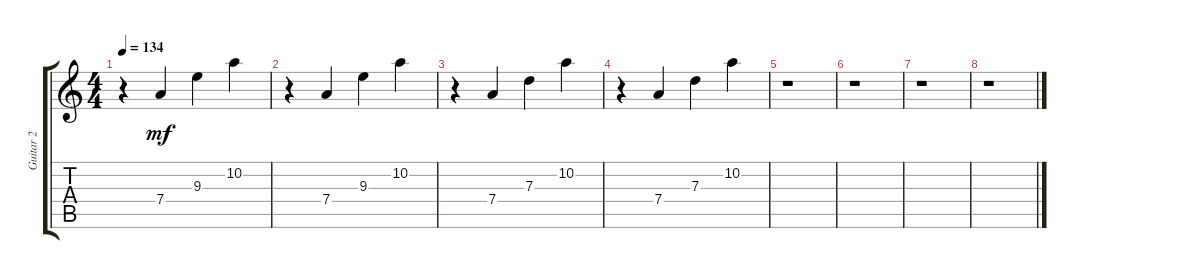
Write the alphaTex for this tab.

\track ("Guitar 2" "Guitar 2") {instrument acousticguitarsteel}
\staff {score tabs}
\tuning (E4 B3 G3 D3 A2 E2) {hide}
\ts (4 4)
\tempo 134
\clef g2
\ks c
r.4{dy mf} 7.4.4 9.3.4 10.2.4 |
r.4 7.4.4 9.3.4 10.2.4 |
r.4 7.4.4 7.3.4 10.2.4 |
r.4 7.4.4 7.3.4 10.2.4 |
r.1 |
r.1 |
r.1 |
r.1
